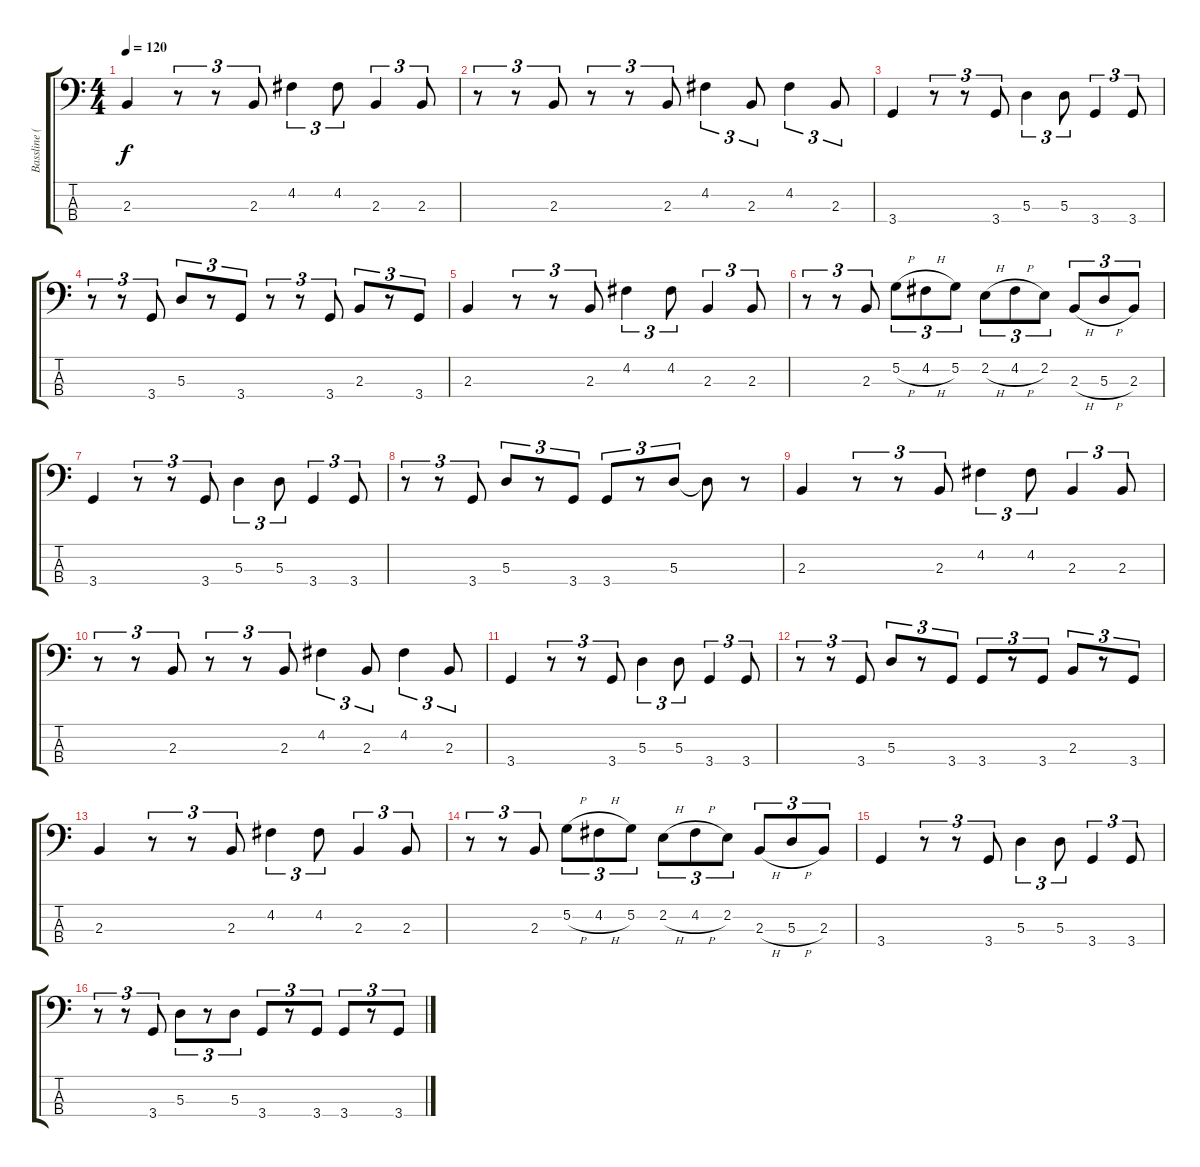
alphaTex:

\track ("Bassline (Seriously Transcribed)" "Bassline (") {instrument electricbassfinger}
\staff {score tabs}
\tuning (G2 D2 A1 E1) {hide}
\ts (4 4)
\tempo 120
\clef f4
\ks c
2.3.4{dy f instrument electricbassfinger} r.8{tu (3 2)} r.8{tu (3 2)} 2.3.8{tu (3 2)} 4.2.4{tu (3 2)} 4.2.8{tu (3 2)} 2.3.4{tu (3 2)} 2.3.8{tu (3 2)} |
r.8{tu (3 2)} r.8{tu (3 2)} 2.3.8{tu (3 2)} r.8{tu (3 2)} r.8{tu (3 2)} 2.3.8{tu (3 2)} 4.2.4{tu (3 2)} 2.3.8{tu (3 2)} 4.2.4{tu (3 2)} 2.3.8{tu (3 2)} |
3.4.4 r.8{tu (3 2)} r.8{tu (3 2)} 3.4.8{tu (3 2)} 5.3.4{tu (3 2)} 5.3.8{tu (3 2)} 3.4.4{tu (3 2)} 3.4.8{tu (3 2)} |
r.8{tu (3 2)} r.8{tu (3 2)} 3.4.8{tu (3 2)} 5.3.8{tu (3 2)} r.8{tu (3 2)} 3.4.8{tu (3 2)} r.8{tu (3 2)} r.8{tu (3 2)} 3.4.8{tu (3 2)} 2.3.8{tu (3 2)} r.8{tu (3 2)} 3.4.8{tu (3 2)} |
2.3.4 r.8{tu (3 2)} r.8{tu (3 2)} 2.3.8{tu (3 2)} 4.2.4{tu (3 2)} 4.2.8{tu (3 2)} 2.3.4{tu (3 2)} 2.3.8{tu (3 2)} |
r.8{tu (3 2)} r.8{tu (3 2)} 2.3.8{tu (3 2)} 5.2{h}.8{tu (3 2)} 4.2{h}.8{tu (3 2)} 5.2.8{tu (3 2)} 2.2{h}.8{tu (3 2)} 4.2{h}.8{tu (3 2)} 2.2.8{tu (3 2)} 2.3{h}.8{tu (3 2)} 5.3{h}.8{tu (3 2)} 2.3.8{tu (3 2)} |
3.4.4 r.8{tu (3 2)} r.8{tu (3 2)} 3.4.8{tu (3 2)} 5.3.4{tu (3 2)} 5.3.8{tu (3 2)} 3.4.4{tu (3 2)} 3.4.8{tu (3 2)} |
r.8{tu (3 2)} r.8{tu (3 2)} 3.4.8{tu (3 2)} 5.3.8{tu (3 2)} r.8{tu (3 2)} 3.4.8{tu (3 2)} 3.4.8{tu (3 2)} r.8{tu (3 2)} 5.3.8{tu (3 2)} 5.3{t}.8 r.8 |
2.3.4 r.8{tu (3 2)} r.8{tu (3 2)} 2.3.8{tu (3 2)} 4.2.4{tu (3 2)} 4.2.8{tu (3 2)} 2.3.4{tu (3 2)} 2.3.8{tu (3 2)} |
r.8{tu (3 2)} r.8{tu (3 2)} 2.3.8{tu (3 2)} r.8{tu (3 2)} r.8{tu (3 2)} 2.3.8{tu (3 2)} 4.2.4{tu (3 2)} 2.3.8{tu (3 2)} 4.2.4{tu (3 2)} 2.3.8{tu (3 2)} |
3.4.4 r.8{tu (3 2)} r.8{tu (3 2)} 3.4.8{tu (3 2)} 5.3.4{tu (3 2)} 5.3.8{tu (3 2)} 3.4.4{tu (3 2)} 3.4.8{tu (3 2)} |
r.8{tu (3 2)} r.8{tu (3 2)} 3.4.8{tu (3 2)} 5.3.8{tu (3 2)} r.8{tu (3 2)} 3.4.8{tu (3 2)} 3.4.8{tu (3 2)} r.8{tu (3 2)} 3.4.8{tu (3 2)} 2.3.8{tu (3 2)} r.8{tu (3 2)} 3.4.8{tu (3 2)} |
2.3.4 r.8{tu (3 2)} r.8{tu (3 2)} 2.3.8{tu (3 2)} 4.2.4{tu (3 2)} 4.2.8{tu (3 2)} 2.3.4{tu (3 2)} 2.3.8{tu (3 2)} |
r.8{tu (3 2)} r.8{tu (3 2)} 2.3.8{tu (3 2)} 5.2{h}.8{tu (3 2)} 4.2{h}.8{tu (3 2)} 5.2.8{tu (3 2)} 2.2{h}.8{tu (3 2)} 4.2{h}.8{tu (3 2)} 2.2.8{tu (3 2)} 2.3{h}.8{tu (3 2)} 5.3{h}.8{tu (3 2)} 2.3.8{tu (3 2)} |
3.4.4 r.8{tu (3 2)} r.8{tu (3 2)} 3.4.8{tu (3 2)} 5.3.4{tu (3 2)} 5.3.8{tu (3 2)} 3.4.4{tu (3 2)} 3.4.8{tu (3 2)} |
r.8{tu (3 2)} r.8{tu (3 2)} 3.4.8{tu (3 2)} 5.3.8{tu (3 2)} r.8{tu (3 2)} 5.3.8{tu (3 2)} 3.4.8{tu (3 2)} r.8{tu (3 2)} 3.4.8{tu (3 2)} 3.4.8{tu (3 2)} r.8{tu (3 2)} 3.4.8{tu (3 2)}
